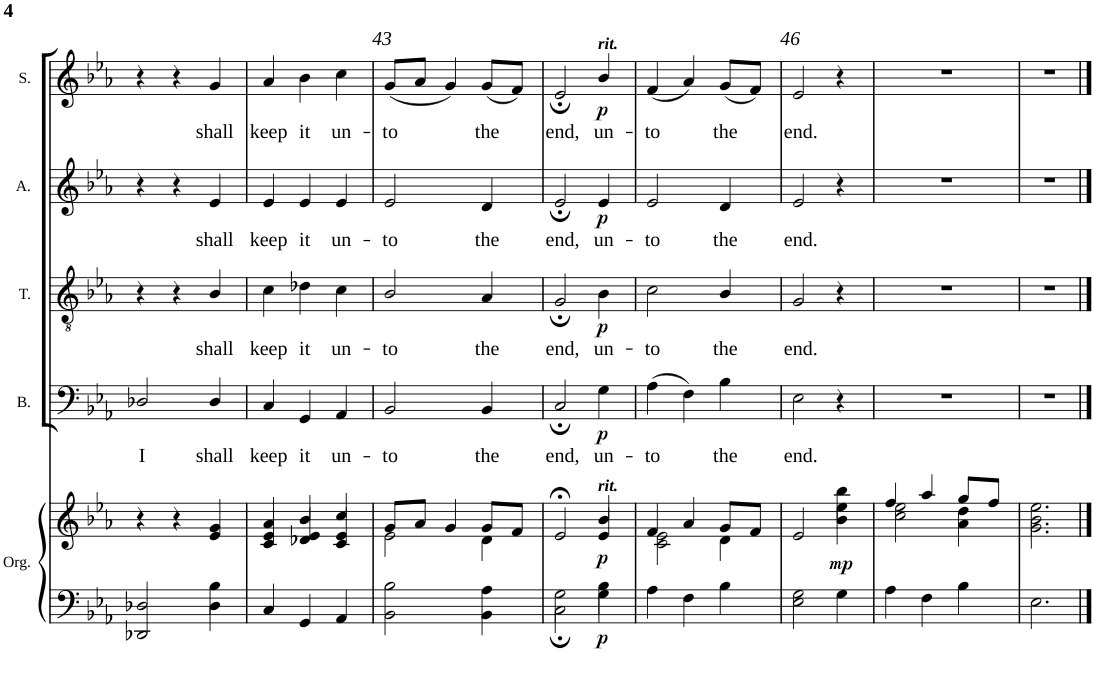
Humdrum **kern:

**kern	**kern	**dynam	**kern	**text	**dynam	**kern	**text	**dynam	**kern	**text	**dynam	**kern	**text	**dynam
*part5	*part5	*part5	*part4	*part4	*part4	*part3	*part3	*part3	*part2	*part2	*part2	*part1	*part1	*part1
*staff6	*staff5	*staff5/6	*staff4	*staff4	*staff4	*staff3	*staff3	*staff3	*staff2	*staff2	*staff2	*staff1	*staff1	*staff1
*I"Organ	*	*	*I"Bass	*	*	*I"Tenor	*	*	*I"Alto	*	*	*I"Soprano	*	*
*I'Org.	*	*	*I'B.	*	*	*I'T.	*	*	*I'A.	*	*	*I'S.	*	*
!!LO:PB:g=z
*clefF4	*clefG2	*	*clefF4	*	*	*clefGv2	*	*	*clefG2	*	*	*clefG2	*	*
*k[b-e-a-]	*k[b-e-a-]	*	*k[b-e-a-]	*	*	*k[b-e-a-]	*	*	*k[b-e-a-]	*	*	*k[b-e-a-]	*	*
*M3/4	*M3/4	*	*M3/4	*	*	*M3/4	*	*	*M3/4	*	*	*M3/4	*	*
=41	=41	=41	=41	=41	=41	=41	=41	=41	=41	=41	=41	=41	=41	=41
*^	*	*	*	*	*	*	*	*	*	*	*	*	*	*
!	!	!	!	!	!LO:LY:b	!	!	!	!	!	!	!	!	!	!
2D-X/	2DD-X/	4r	.	2D-X/	I	.	4r	.	.	4r	.	.	4r	.	.
.	.	4r	.	.	.	.	4r	.	.	4r	.	.	4r	.	.
!	!	!	!	!	!LO:LY:b	!	!	!LO:LY:b	!	!	!LO:LY:b	!	!	!LO:LY:b	!
4B-\	4D-\	4e-/ 4g/	.	4D-/	shall	.	4B-/	shall	.	4e-/	shall	.	4g/	shall	.
=42	=42	=42	=42	=42	=42	=42	=42	=42	=42	=42	=42	=42	=42	=42	=42
*	*	*^	*	*	*	*	*	*	*	*	*	*	*	*	*
!	!	!	!	!	!	!LO:LY:b	!	!	!LO:LY:b	!	!	!LO:LY:b	!	!	!LO:LY:b	!
*v	*v	*	*	*	*	*	*	*	*	*	*	*	*	*	*	*
4C/	4a-/	4c/ 4e-/	.	4C/	keep	.	4c\	keep	.	4e-/	keep	.	4a-/	keep	.
!	!	!	!	!	!LO:LY:b	!	!	!LO:LY:b	!	!	!LO:LY:b	!	!	!LO:LY:b	!
4GG/	4b-/	4d-X/ 4e-/	.	4GG/	it	.	4d-X\	it	.	4e-/	it	.	4b-\	it	.
!	!	!	!	!	!LO:LY:b	!	!	!LO:LY:b	!	!	!LO:LY:b	!	!	!LO:LY:b	!
4AA-/	4cc/	4c/ 4e-/	.	4AA-/	un-	.	4c\	un-	.	4e-/	un-	.	4cc\	un-	.
=43	=43	=43	=43	=43	=43	=43	=43	=43	=43	=43	=43	=43	=43	=43	=43
*^	*	*	*	*	*	*	*	*	*	*	*	*	*	*	*
!	!	!	!	!	!	!LO:LY:b	!	!	!LO:LY:b	!	!	!LO:LY:b	!	!	!LO:LY:b	!
2B-\	2BB-\	2e-\	8g/L	.	2BB-/	-to	.	2B-/	-to	.	2e-/	-to	.	(<8g/L	-to	.
.	.	.	8a-/J	.	.	.	.	.	.	.	.	.	.	8a-/J	.	.
.	.	.	4g/	.	.	.	.	.	.	.	.	.	.	4g/)	.	.
!	!	!	!	!	!	!LO:LY:b	!	!	!LO:LY:b	!	!	!LO:LY:b	!	!	!LO:LY:b	!
4A-\	4BB-\	4d\	8g/L	.	4BB-/	the	.	4A-/	the	.	4d/	the	.	(<8g/L	the	.
.	.	.	8f/J	.	.	.	.	.	.	.	.	.	.	8f/J)	.	.
=44	=44	=44	=44	=44	=44	=44	=44	=44	=44	=44	=44	=44	=44	=44	=44	=44
!	!	!	!	!	!	!LO:LY:b	!	!	!LO:LY:b	!	!	!LO:LY:b	!	!	!LO:LY:b	!
2G\	2C;\	2e-;</	2ryy	.	2C;/	end,	.	2G;/	end,	.	2e-;/	end,	.	2e-;/	end,	.
!	!	!	!	!	!	!	!	!	!	!	!	!	!	!LO:TX:a:Bi:t=rit.	!	!
!	!	!LO:TX:a:Bi:t=rit.	!	!	!	!	!	!	!	!	!	!	!	!	!	!
!	!	!	!	!LO:DY:b=2	!	!LO:LY:b	!	!	!LO:LY:b	!	!	!LO:LY:b	!	!	!LO:LY:b	!
!	!	!	!	!LO:DY:n=1:b	!	!	!LO:DY:b	!	!	!LO:DY:b	!	!	!LO:DY:b	!	!	!LO:DY:b
4B-\	4G\	4b-/	4e-/	p p	4G\	un-	p	4B-\	un-	p	4e-/	un-	p	4b-/	un-	p
=45	=45	=45	=45	=45	=45	=45	=45	=45	=45	=45	=45	=45	=45	=45	=45	=45
!	!	!	!	!	!	!LO:LY:b	!	!	!LO:LY:b	!	!	!LO:LY:b	!	!	!LO:LY:b	!
*v	*v	*	*	*	*	*	*	*	*	*	*	*	*	*	*	*
4A-\	4f/	2c\ 2e-\	.	(>4A-\	-to	.	2c\	-to	.	2e-/	-to	.	(<4f/	-to	.
4F\	4a-/	.	.	4F\)	.	.	.	.	.	.	.	.	4a-/)	.	.
!	!	!	!	!	!LO:LY:b	!	!	!LO:LY:b	!	!	!LO:LY:b	!	!	!LO:LY:b	!
4B-\	8g/L	4d\	.	4B-\	the	.	4B-/	the	.	4d/	the	.	(<8g/L	the	.
.	8f/J	.	.	.	.	.	.	.	.	.	.	.	8f/J)	.	.
=46	=46	=46	=46	=46	=46	=46	=46	=46	=46	=46	=46	=46	=46	=46	=46
*^	*	*	*	*	*	*	*	*	*	*	*	*	*	*	*
!	!	!	!	!	!	!LO:LY:b	!	!	!LO:LY:b	!	!	!LO:LY:b	!	!	!LO:LY:b	!
2G\	2E-\	2e-/	2ryy	.	2E-\	end.	.	2G/	end.	.	2e-/	end.	.	2e-/	end.	.
!	!	!	!	!LO:DY:b	!	!	!	!	!	!	!	!	!	!	!	!
4G\	4ryy	4bb-\	4b-\ 4ee-\	mp	4r	.	.	4r	.	.	4r	.	.	4r	.	.
*v	*v	*	*	*	*	*	*	*	*	*	*	*	*	*	*	*
=47	=47	=47	=47	=47	=47	=47	=47	=47	=47	=47	=47	=47	=47	=47	=47
4A-\	4ff/	2cc\ 2ee-\	.	2.r	.	.	2.r	.	.	2.r	.	.	2.r	.	.
4F\	4aa-/	.	.	.	.	.	.	.	.	.	.	.	.	.	.
4B-\	8gg/L	4a-\ 4dd\	.	.	.	.	.	.	.	.	.	.	.	.	.
.	8ff/J	.	.	.	.	.	.	.	.	.	.	.	.	.	.
=48	=48	=48	=48	=48	=48	=48	=48	=48	=48	=48	=48	=48	=48	=48	=48
2.E-\	2.ee-\	2.g\ 2.b-\	.	2.r	.	.	2.r	.	.	2.r	.	.	2.r	.	.
*	*v	*v	*	*	*	*	*	*	*	*	*	*	*	*	*
==	==	==	==	==	==	==	==	==	==	==	==	==	==	==
*-	*-	*-	*-	*-	*-	*-	*-	*-	*-	*-	*-	*-	*-	*-
